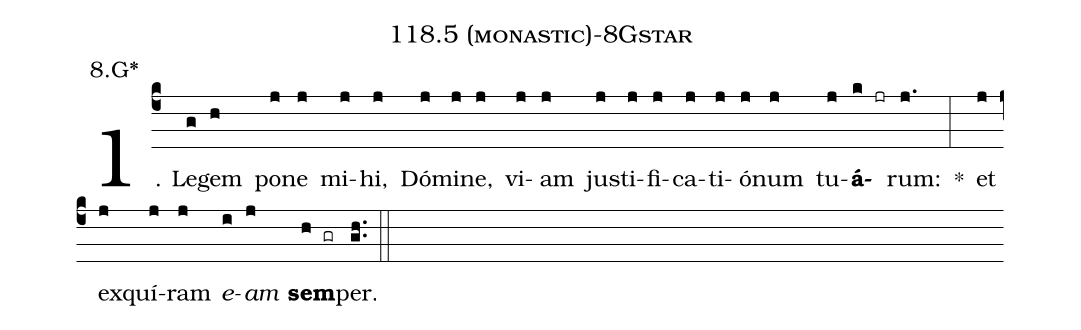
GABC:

name: 118.5 (monastic)-8Gstar;
annotation: 8.G*;
%%
(c4)1. Le(g)gem(h) po(j)ne(j) mi(j)hi,(j) Dó(j)mi(j)ne,(j) vi(j)am(j) jus(j)ti(j)fi(j)ca(j)ti(j)ó(j)num(j) tu(j)<b>á</b>(k jr)rum:(j.) *(:) et(j) ex(j)quí(j)ram(j) <i>e</i>(i)<i>am</i>(j) <b>sem</b>(h gr)per.(gh..) (::)
